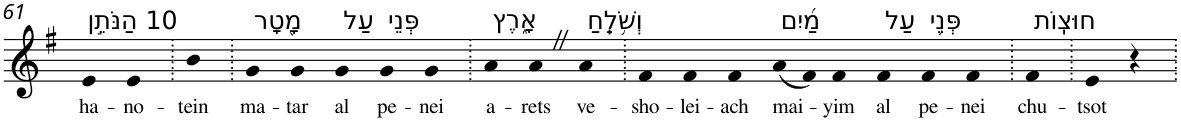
**kern	**text
*part1	*part1
*staff1	*staff1
*I"Piano	*
*I'Pno	*
!!LO:PB:g=z
*clefG2	*
*k[f#]	*
*G:	*
=61	=61
!LO:TX:a:t=10 הַנֹּתֵ֣ן	!
!	!LO:LY:b
4e	ha-
!	!LO:LY:b
4e	-no-
=62.	=62.
!	!LO:LY:b
4b	-tein
=63.	=63.
!LO:TX:a:t=מָ֭טָר	!
!	!LO:LY:b
4g	ma-
!	!LO:LY:b
4g	-tar
!LO:TX:a:t=עַל	!
!	!LO:LY:b
4g	al
!LO:TX:a:t=פְּנֵי	!
!	!LO:LY:b
4g	pe-
!	!LO:LY:b
4g	-nei
=64.	=64.
!LO:TX:a:t=אָ֑רֶץ	!
!	!LO:LY:b
4a	a-
!	!LO:LY:b
4aZ	-rets
!LO:TX:a:t=וְשֹׁ֥לֵֽחַ	!
!	!LO:LY:b
4a	ve-
=65.	=65.
!	!LO:LY:b
4f#	-sho-
!	!LO:LY:b
4f#	-lei-
!	!LO:LY:b
4f#	-ach
!LO:TX:a:t=מַ֝יִם	!
!	!LO:LY:b
(8a	mai-
8f#)	.
!	!LO:LY:b
4f#	-yim
!LO:TX:a:t=עַל	!
!	!LO:LY:b
4f#	al
!LO:TX:a:t=פְּנֵ֥י	!
!	!LO:LY:b
4f#	pe-
!	!LO:LY:b
4f#	-nei
=66.	=66.
!LO:TX:a:t=חוּצֽוֹת	!
!	!LO:LY:b
4f#	chu-
=67.	=67.
!	!LO:LY:b
4e	-tsot
4r	.
=.	=.
*-	*-
